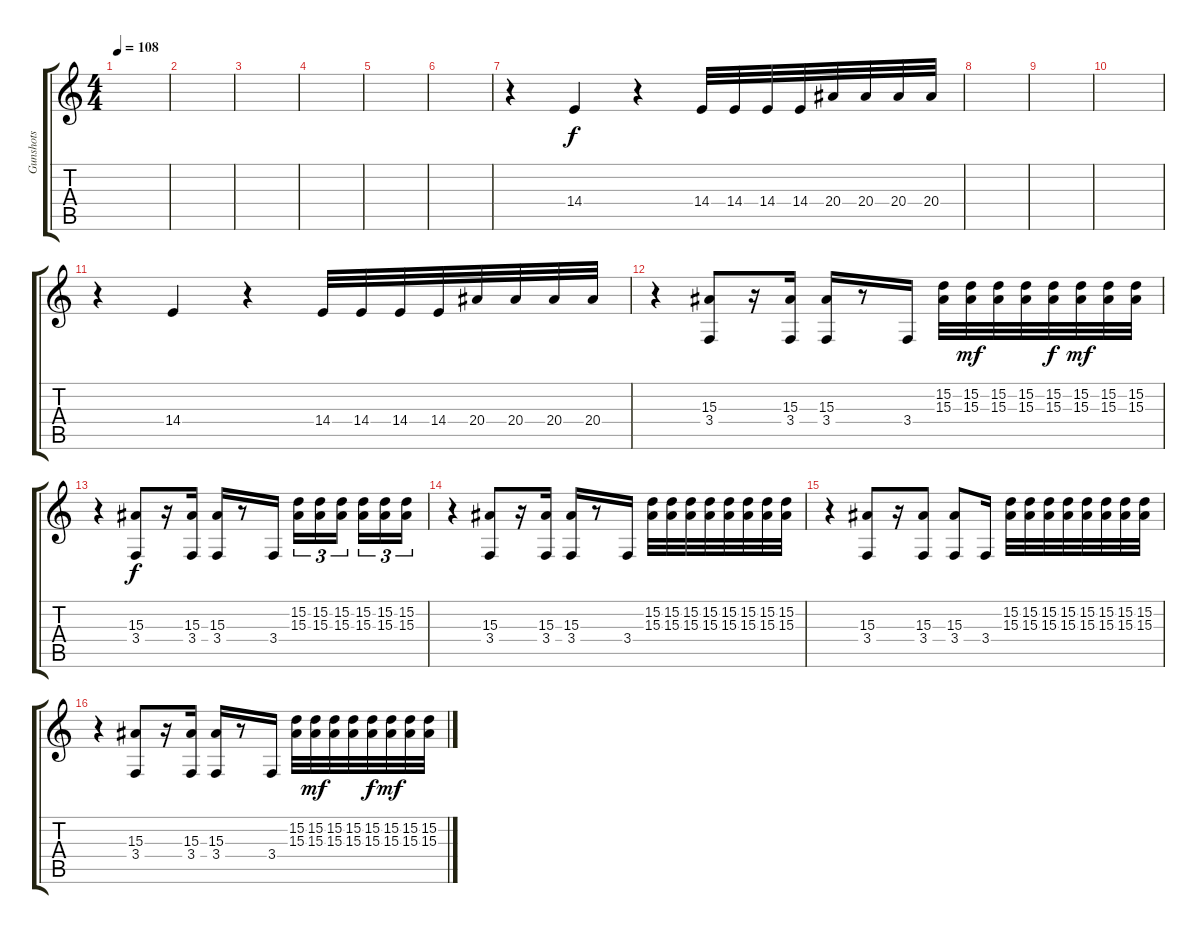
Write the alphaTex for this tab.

\track ("Gunshots" "Gunshots") {instrument gunshot}
\staff {score tabs}
\tuning (E4 B3 G3 D3 A2 E2) {hide}
\ts (4 4)
\tempo 108
\clef g2
\ks c
|
|
|
|
|
|
r.4 14.4.4 r.4 14.4.32 14.4.32 14.4.32 14.4.32 20.4.32 20.4.32 20.4.32 20.4.32 |
|
|
|
r.4 14.4.4 r.4 14.4.32 14.4.32 14.4.32 14.4.32 20.4.32 20.4.32 20.4.32 20.4.32 |
r.4 (15.3 3.4).8 r.16 (15.3 3.4).16 (15.3 3.4).16 r.8 3.4.16 (15.2 15.3).32 (15.2 15.3).32{dy mf} (15.2 15.3).32 (15.2 15.3).32 (15.2 15.3).32{dy f} (15.2 15.3).32{dy mf} (15.2 15.3).32 (15.2 15.3).32 |
r.4 (15.3 3.4).8{dy f} r.16 (15.3 3.4).16 (15.3 3.4).16 r.8 3.4.16 (15.2 15.3).16{tu (3 2)} (15.2 15.3).16{tu (3 2)} (15.2 15.3).16{tu (3 2)} (15.2 15.3).16{tu (3 2)} (15.2 15.3).16{tu (3 2)} (15.2 15.3).16{tu (3 2)} |
r.4 (15.3 3.4).8 r.16 (15.3 3.4).16 (15.3 3.4).16 r.8 3.4.16 (15.2 15.3).32 (15.2 15.3).32 (15.2 15.3).32 (15.2 15.3).32 (15.2 15.3).32 (15.2 15.3).32 (15.2 15.3).32 (15.2 15.3).32 |
r.4 (15.3 3.4).8 r.16 (15.3 3.4).8 (15.3 3.4).8 3.4.16 (15.2 15.3).32 (15.2 15.3).32 (15.2 15.3).32 (15.2 15.3).32 (15.2 15.3).32 (15.2 15.3).32 (15.2 15.3).32 (15.2 15.3).32 |
r.4 (15.3 3.4).8 r.16 (15.3 3.4).16 (15.3 3.4).16 r.8 3.4.16 (15.2 15.3).32 (15.2 15.3).32{dy mf} (15.2 15.3).32 (15.2 15.3).32 (15.2 15.3).32{dy f} (15.2 15.3).32{dy mf} (15.2 15.3).32 (15.2 15.3).32
